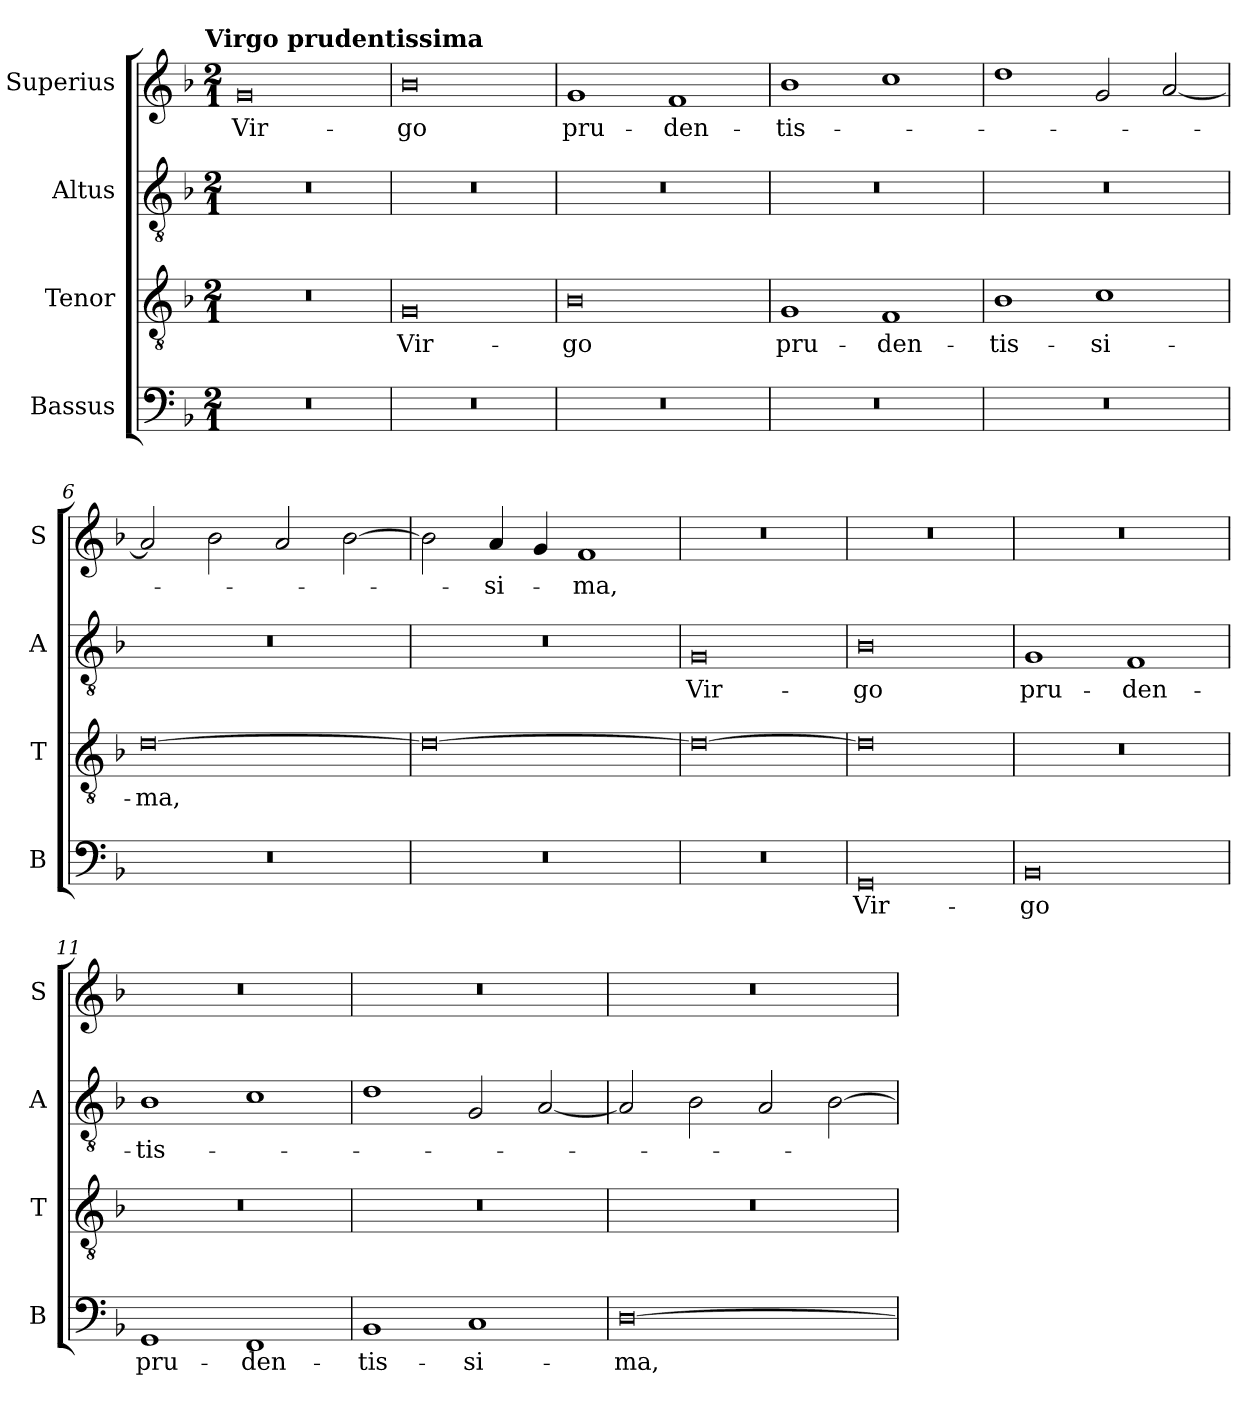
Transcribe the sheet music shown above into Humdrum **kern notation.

**kern	**text	**kern	**text	**kern	**text	**kern	**text
*part4	*part4	*part3	*part3	*part2	*part2	*part1	*part1
*staff4	*staff4	*staff3	*staff3	*staff2	*staff2	*staff1	*staff1
*I"Bassus	*	*I"Tenor	*	*I"Altus	*	*I"Superius	*
*I'B	*	*I'T	*	*I'A	*	*I'S	*
*clefF4	*	*clefGv2	*	*clefGv2	*	*clefG2	*
*k[b-]	*	*k[b-]	*	*k[b-]	*	*k[b-]	*
!!LO:TX:omd:t=Virgo prudentissima
*M2/1	*	*M2/1	*	*M2/1	*	*M2/1	*
=1	=1	=1	=1	=1	=1	=1	=1
0r	.	0r	.	0r	.	0g	Vir-
=2	=2	=2	=2	=2	=2	=2	=2
0r	.	0G	Vir-	0r	.	0b-	-go
=3	=3	=3	=3	=3	=3	=3	=3
0r	.	0B-	-go	0r	.	1g	pru-
.	.	.	.	.	.	1f	-den-
=4	=4	=4	=4	=4	=4	=4	=4
0r	.	1G	pru-	0r	.	1b-	-tis-
.	.	1F	-den-	.	.	1cc	.
=5	=5	=5	=5	=5	=5	=5	=5
0r	.	1B-	-tis-	0r	.	1dd	.
.	.	1c	-si-	.	.	2g/	.
.	.	.	.	.	.	[2a/	.
=6	=6	=6	=6	=6	=6	=6	=6
0r	.	[0d	-ma,	0r	.	2a/]	.
.	.	.	.	.	.	2b-\	.
.	.	.	.	.	.	2a/	.
.	.	.	.	.	.	[2b-\	.
=7	=7	=7	=7	=7	=7	=7	=7
0r	.	0d_	.	0r	.	2b-\]	.
.	.	.	.	.	.	4a/	-si-
.	.	.	.	.	.	4g/	.
.	.	.	.	.	.	1f	-ma,
=8	=8	=8	=8	=8	=8	=8	=8
0r	.	0d_	.	0G	Vir-	0r	.
=9	=9	=9	=9	=9	=9	=9	=9
0GG	Vir-	0d]	.	0B-	-go	0r	.
=10	=10	=10	=10	=10	=10	=10	=10
0BB-	-go	0r	.	1G	pru-	0r	.
.	.	.	.	1F	-den-	.	.
=11	=11	=11	=11	=11	=11	=11	=11
1GG	pru-	0r	.	1B-	-tis-	0r	.
1FF	-den-	.	.	1c	.	.	.
=12	=12	=12	=12	=12	=12	=12	=12
1BB-	-tis-	0r	.	1d	.	0r	.
1C	-si-	.	.	2G/	.	.	.
.	.	.	.	[2A/	.	.	.
=13	=13	=13	=13	=13	=13	=13	=13
[0D	-ma,	0r	.	2A/]	.	0r	.
.	.	.	.	2B-\	.	.	.
.	.	.	.	2A/	.	.	.
.	.	.	.	[2B-\	.	.	.
=	=	=	=	=	=	=	=
*-	*-	*-	*-	*-	*-	*-	*-
